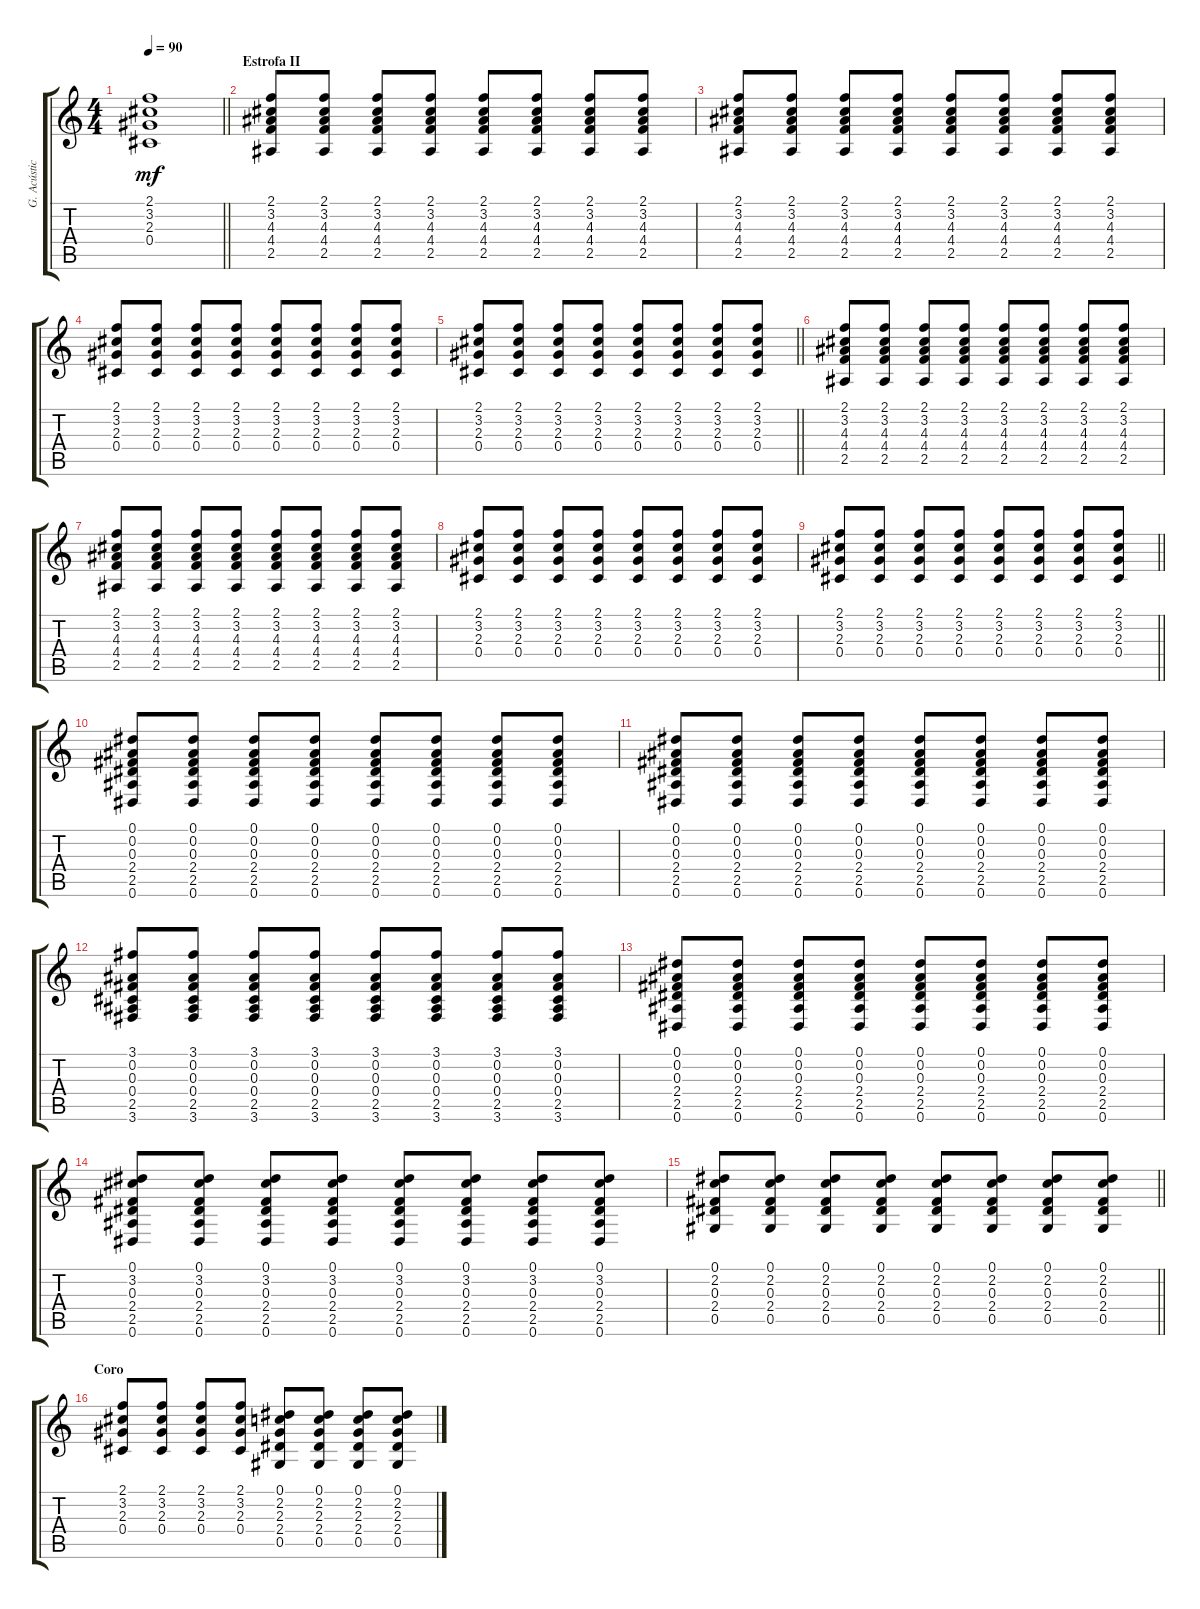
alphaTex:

\track ("G. Acústica 2" "G. Acústic") {instrument acousticguitarsteel}
\staff {score tabs}
\tuning (Eb4 Bb3 Gb3 Db3 Ab2 Eb2) {hide}
\ts (4 4)
\tempo 90
\clef g2
\barLineRight lightlight
\ks c
(2.1 3.2 2.3 0.4).1{dy mf} |
\section ("" "Estrofa II")
(2.1 3.2 4.3 4.4 2.5).8 (2.1 3.2 4.3 4.4 2.5).8 (2.1 3.2 4.3 4.4 2.5).8 (2.1 3.2 4.3 4.4 2.5).8 (2.1 3.2 4.3 4.4 2.5).8 (2.1 3.2 4.3 4.4 2.5).8 (2.1 3.2 4.3 4.4 2.5).8 (2.1 3.2 4.3 4.4 2.5).8 |
(2.1 3.2 4.3 4.4 2.5).8 (2.1 3.2 4.3 4.4 2.5).8 (2.1 3.2 4.3 4.4 2.5).8 (2.1 3.2 4.3 4.4 2.5).8 (2.1 3.2 4.3 4.4 2.5).8 (2.1 3.2 4.3 4.4 2.5).8 (2.1 3.2 4.3 4.4 2.5).8 (2.1 3.2 4.3 4.4 2.5).8 |
(2.1 3.2 2.3 0.4).8 (2.1 3.2 2.3 0.4).8 (2.1 3.2 2.3 0.4).8 (2.1 3.2 2.3 0.4).8 (2.1 3.2 2.3 0.4).8 (2.1 3.2 2.3 0.4).8 (2.1 3.2 2.3 0.4).8 (2.1 3.2 2.3 0.4).8 |
\barLineRight lightlight
(2.1 3.2 2.3 0.4).8 (2.1 3.2 2.3 0.4).8 (2.1 3.2 2.3 0.4).8 (2.1 3.2 2.3 0.4).8 (2.1 3.2 2.3 0.4).8 (2.1 3.2 2.3 0.4).8 (2.1 3.2 2.3 0.4).8 (2.1 3.2 2.3 0.4).8 |
(2.1 3.2 4.3 4.4 2.5).8 (2.1 3.2 4.3 4.4 2.5).8 (2.1 3.2 4.3 4.4 2.5).8 (2.1 3.2 4.3 4.4 2.5).8 (2.1 3.2 4.3 4.4 2.5).8 (2.1 3.2 4.3 4.4 2.5).8 (2.1 3.2 4.3 4.4 2.5).8 (2.1 3.2 4.3 4.4 2.5).8 |
(2.1 3.2 4.3 4.4 2.5).8 (2.1 3.2 4.3 4.4 2.5).8 (2.1 3.2 4.3 4.4 2.5).8 (2.1 3.2 4.3 4.4 2.5).8 (2.1 3.2 4.3 4.4 2.5).8 (2.1 3.2 4.3 4.4 2.5).8 (2.1 3.2 4.3 4.4 2.5).8 (2.1 3.2 4.3 4.4 2.5).8 |
(2.1 3.2 2.3 0.4).8 (2.1 3.2 2.3 0.4).8 (2.1 3.2 2.3 0.4).8 (2.1 3.2 2.3 0.4).8 (2.1 3.2 2.3 0.4).8 (2.1 3.2 2.3 0.4).8 (2.1 3.2 2.3 0.4).8 (2.1 3.2 2.3 0.4).8 |
\barLineRight lightlight
(2.1 3.2 2.3 0.4).8 (2.1 3.2 2.3 0.4).8 (2.1 3.2 2.3 0.4).8 (2.1 3.2 2.3 0.4).8 (2.1 3.2 2.3 0.4).8 (2.1 3.2 2.3 0.4).8 (2.1 3.2 2.3 0.4).8 (2.1 3.2 2.3 0.4).8 |
(0.1 0.2 0.3 2.4 2.5 0.6).8 (0.1 0.2 0.3 2.4 2.5 0.6).8 (0.1 0.2 0.3 2.4 2.5 0.6).8 (0.1 0.2 0.3 2.4 2.5 0.6).8 (0.1 0.2 0.3 2.4 2.5 0.6).8 (0.1 0.2 0.3 2.4 2.5 0.6).8 (0.1 0.2 0.3 2.4 2.5 0.6).8 (0.1 0.2 0.3 2.4 2.5 0.6).8 |
(0.1 0.2 0.3 2.4 2.5 0.6).8 (0.1 0.2 0.3 2.4 2.5 0.6).8 (0.1 0.2 0.3 2.4 2.5 0.6).8 (0.1 0.2 0.3 2.4 2.5 0.6).8 (0.1 0.2 0.3 2.4 2.5 0.6).8 (0.1 0.2 0.3 2.4 2.5 0.6).8 (0.1 0.2 0.3 2.4 2.5 0.6).8 (0.1 0.2 0.3 2.4 2.5 0.6).8 |
(3.1 0.2 0.3 0.4 2.5 3.6).8 (3.1 0.2 0.3 0.4 2.5 3.6).8 (3.1 0.2 0.3 0.4 2.5 3.6).8 (3.1 0.2 0.3 0.4 2.5 3.6).8 (3.1 0.2 0.3 0.4 2.5 3.6).8 (3.1 0.2 0.3 0.4 2.5 3.6).8 (3.1 0.2 0.3 0.4 2.5 3.6).8 (3.1 0.2 0.3 0.4 2.5 3.6).8 |
(0.1 0.2 0.3 2.4 2.5 0.6).8 (0.1 0.2 0.3 2.4 2.5 0.6).8 (0.1 0.2 0.3 2.4 2.5 0.6).8 (0.1 0.2 0.3 2.4 2.5 0.6).8 (0.1 0.2 0.3 2.4 2.5 0.6).8 (0.1 0.2 0.3 2.4 2.5 0.6).8 (0.1 0.2 0.3 2.4 2.5 0.6).8 (0.1 0.2 0.3 2.4 2.5 0.6).8 |
(0.1 3.2 0.3 2.4 2.5 0.6).8 (0.1 3.2 0.3 2.4 2.5 0.6).8 (0.1 3.2 0.3 2.4 2.5 0.6).8 (0.1 3.2 0.3 2.4 2.5 0.6).8 (0.1 3.2 0.3 2.4 2.5 0.6).8 (0.1 3.2 0.3 2.4 2.5 0.6).8 (0.1 3.2 0.3 2.4 2.5 0.6).8 (0.1 3.2 0.3 2.4 2.5 0.6).8 |
\barLineRight lightlight
(0.1 2.2 0.3 2.4 0.5).8 (0.1 2.2 0.3 2.4 0.5).8 (0.1 2.2 0.3 2.4 0.5).8 (0.1 2.2 0.3 2.4 0.5).8 (0.1 2.2 0.3 2.4 0.5).8 (0.1 2.2 0.3 2.4 0.5).8 (0.1 2.2 0.3 2.4 0.5).8 (0.1 2.2 0.3 2.4 0.5).8 |
\section ("" "Coro")
(2.1 3.2 2.3 0.4).8 (2.1 3.2 2.3 0.4).8 (2.1 3.2 2.3 0.4).8 (2.1 3.2 2.3 0.4).8 (0.1 2.2 2.3 2.4 0.5).8 (0.1 2.2 2.3 2.4 0.5).8 (0.1 2.2 2.3 2.4 0.5).8 (0.1 2.2 2.3 2.4 0.5).8
